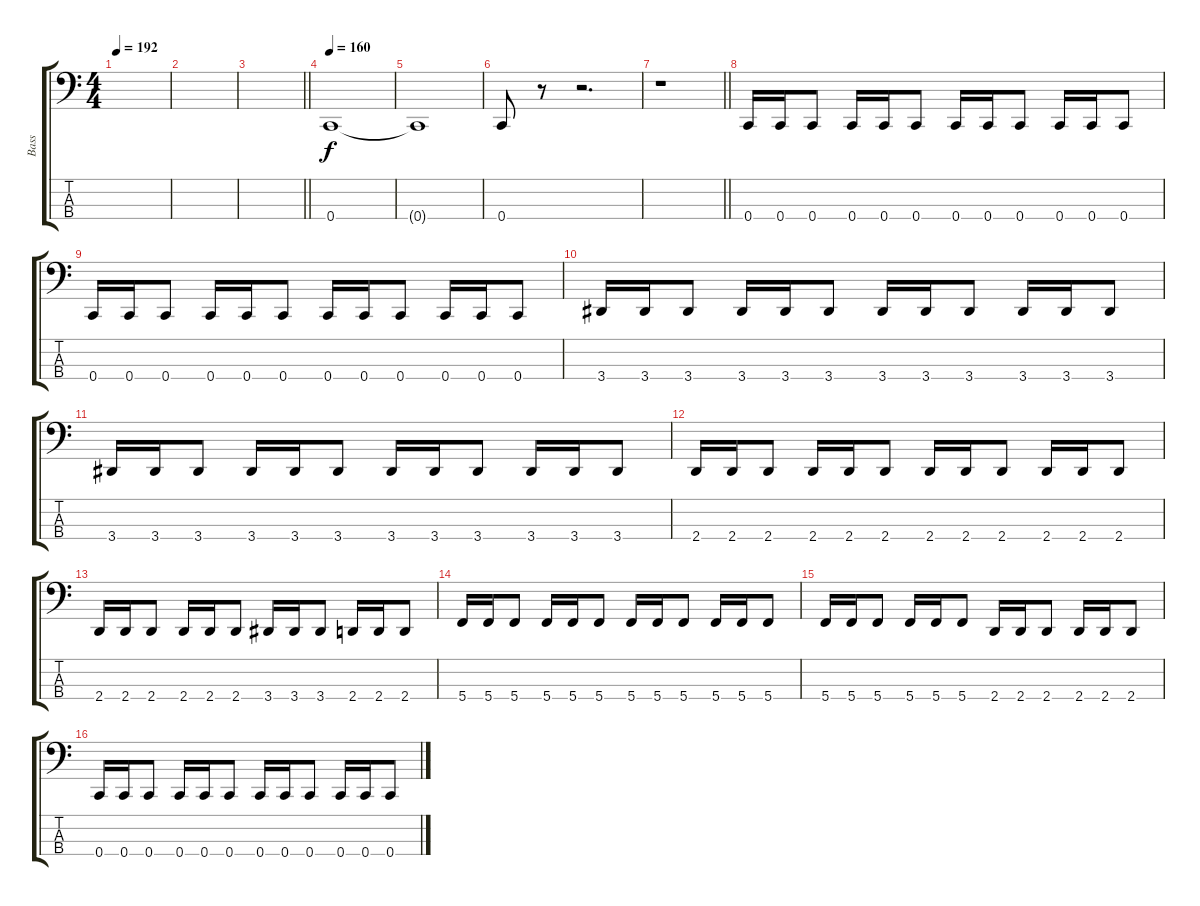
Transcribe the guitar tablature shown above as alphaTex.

\track ("Bass" "Bass") {instrument electricbassfinger}
\staff {score tabs}
\tuning (F2 C2 G1 C1) {hide}
\ts (4 4)
\tempo 192
\clef f4
\ks c
|
|
\barLineRight lightlight
|
\section ("" "")
\tempo 160
0.4.1 |
0.4{t}.1 |
0.4.8 r.8 r.2{d} |
\barLineRight lightlight
r.1 |
\section ("" "")
0.4.16 0.4.16 0.4.8 0.4.16 0.4.16 0.4.8 0.4.16 0.4.16 0.4.8 0.4.16 0.4.16 0.4.8 |
0.4.16 0.4.16 0.4.8 0.4.16 0.4.16 0.4.8 0.4.16 0.4.16 0.4.8 0.4.16 0.4.16 0.4.8 |
3.4.16 3.4.16 3.4.8 3.4.16 3.4.16 3.4.8 3.4.16 3.4.16 3.4.8 3.4.16 3.4.16 3.4.8 |
3.4.16 3.4.16 3.4.8 3.4.16 3.4.16 3.4.8 3.4.16 3.4.16 3.4.8 3.4.16 3.4.16 3.4.8 |
2.4.16 2.4.16 2.4.8 2.4.16 2.4.16 2.4.8 2.4.16 2.4.16 2.4.8 2.4.16 2.4.16 2.4.8 |
2.4.16 2.4.16 2.4.8 2.4.16 2.4.16 2.4.8 3.4.16 3.4.16 3.4.8 2.4.16 2.4.16 2.4.8 |
5.4.16 5.4.16 5.4.8 5.4.16 5.4.16 5.4.8 5.4.16 5.4.16 5.4.8 5.4.16 5.4.16 5.4.8 |
5.4.16 5.4.16 5.4.8 5.4.16 5.4.16 5.4.8 2.4.16 2.4.16 2.4.8 2.4.16 2.4.16 2.4.8 |
0.4.16 0.4.16 0.4.8 0.4.16 0.4.16 0.4.8 0.4.16 0.4.16 0.4.8 0.4.16 0.4.16 0.4.8
